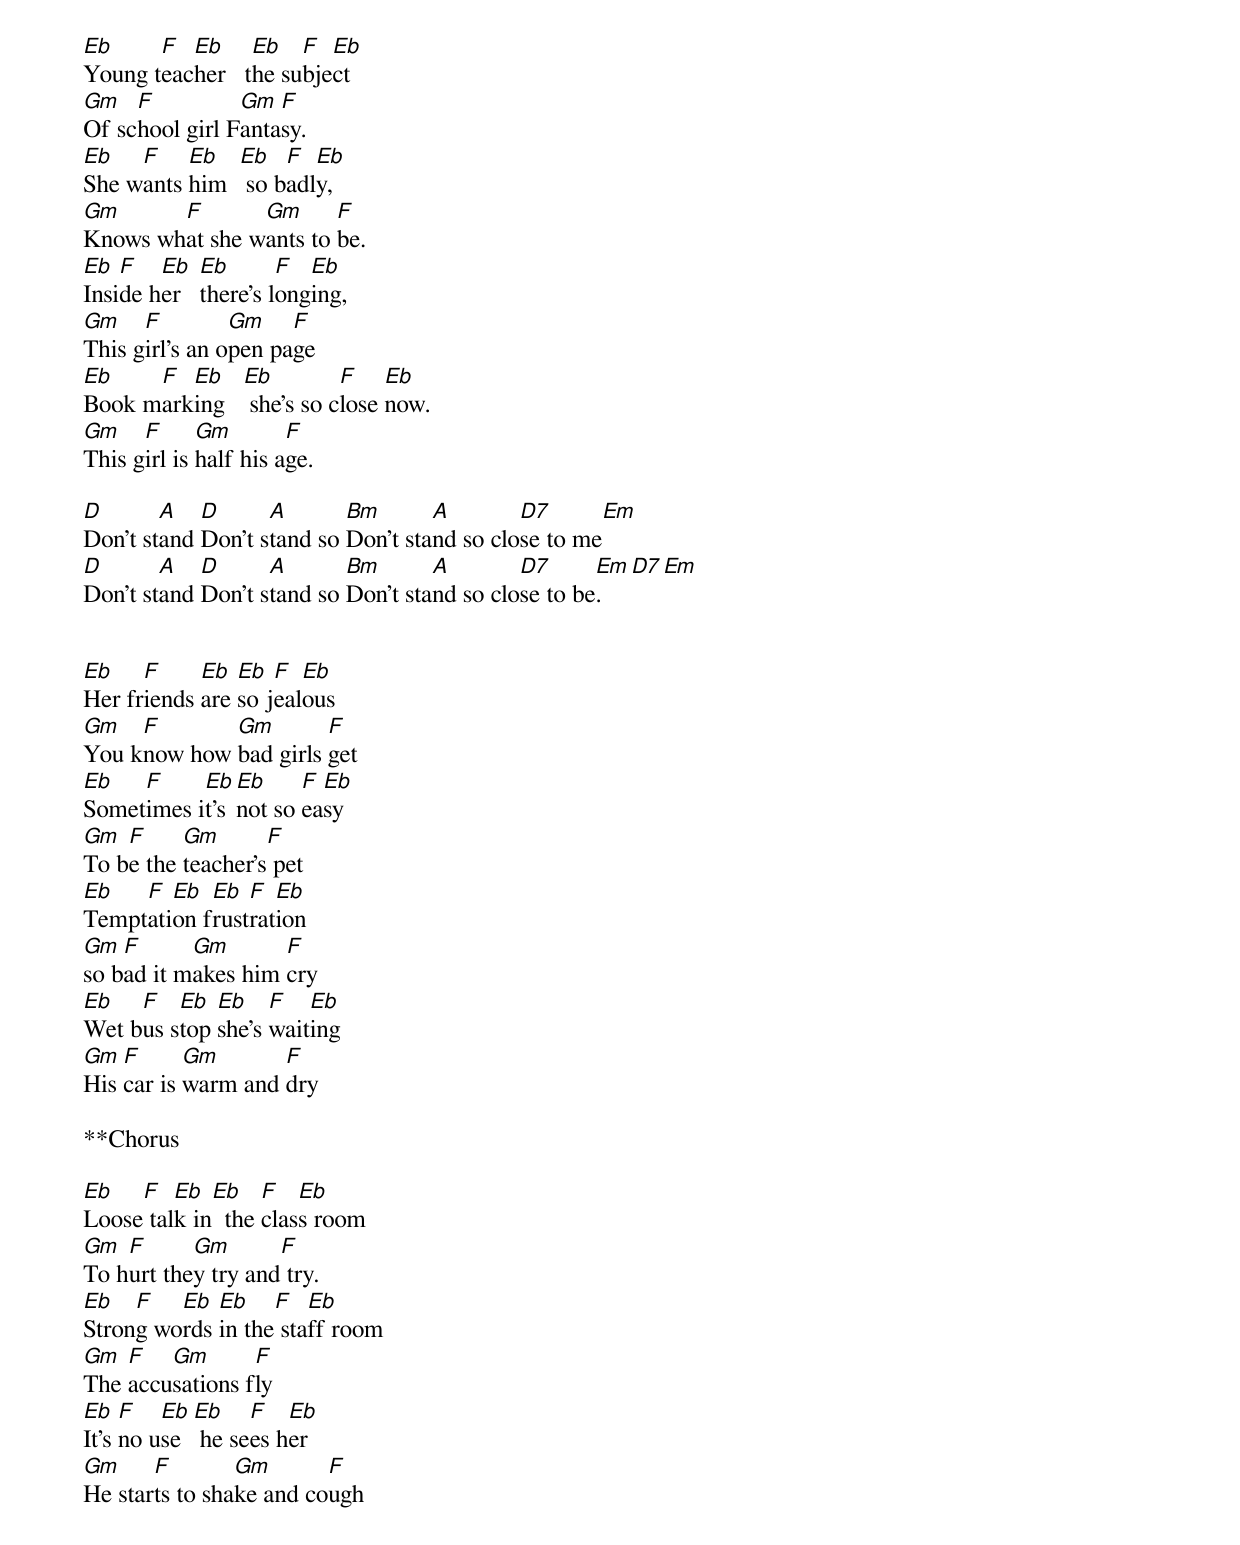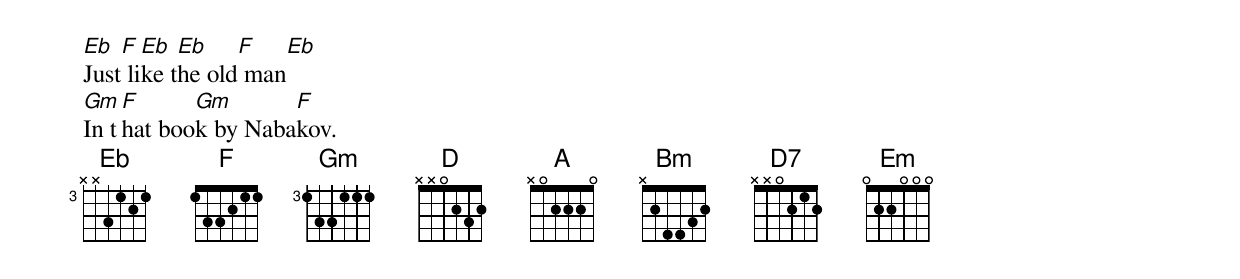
Eb     F  Eb     Eb   F  Eb
Young teacher   the subject
Gm   F          Gm  F
Of school girl Fantasy.
Eb   F    Eb   Eb   F  Eb
She wants him   so badly,
Gm      F       Gm      F
Knows what she wants to be.
Eb  F   Eb   Eb       F  Eb
Inside her   there's longing,
Gm    F         Gm    F
This girl's an open page
Eb    F  Eb    Eb         F    Eb
Book marking    she's so close now.
Gm    F      Gm        F
This girl is half his age.

D       A   D      A       Bm       A        D7      Em
Don't stand Don't stand so Don't stand so close to me
D       A   D      A       Bm       A        D7      Em D7 Em
Don't stand Don't stand so Don't stand so close to be.


Eb    F     Eb  Eb  F  Eb
Her friends are so jealous
Gm   F       Gm        F
You know how bad girls get
Eb   F     Eb  Eb     F Eb
Sometimes it's not so easy
Gm  F     Gm       F
To be the teacher's pet
Eb   F  Eb  Eb  F  Eb
Temptation frustration
Gm  F      Gm       F
so bad it makes him cry
Eb   F   Eb  Eb    F   Eb
Wet bus stop she's waiting
Gm  F      Gm       F
His car is warm and dry

**Chorus

Eb   F   Eb  Eb    F   Eb
Loose talk in  the class room
Gm  F      Gm       F
To hurt they try and try.
Eb   F   Eb  Eb    F   Eb
Strong words in the staff room
Gm  F   Gm       F
The accusations fly
Eb   F   Eb  Eb    F   Eb
It's no use   he sees her
Gm     F        Gm       F
He starts to shake and cough
Eb  F  Eb  Eb    F   Eb
Just like the old man
Gm  F      Gm       F
In that book by Nabakov.
